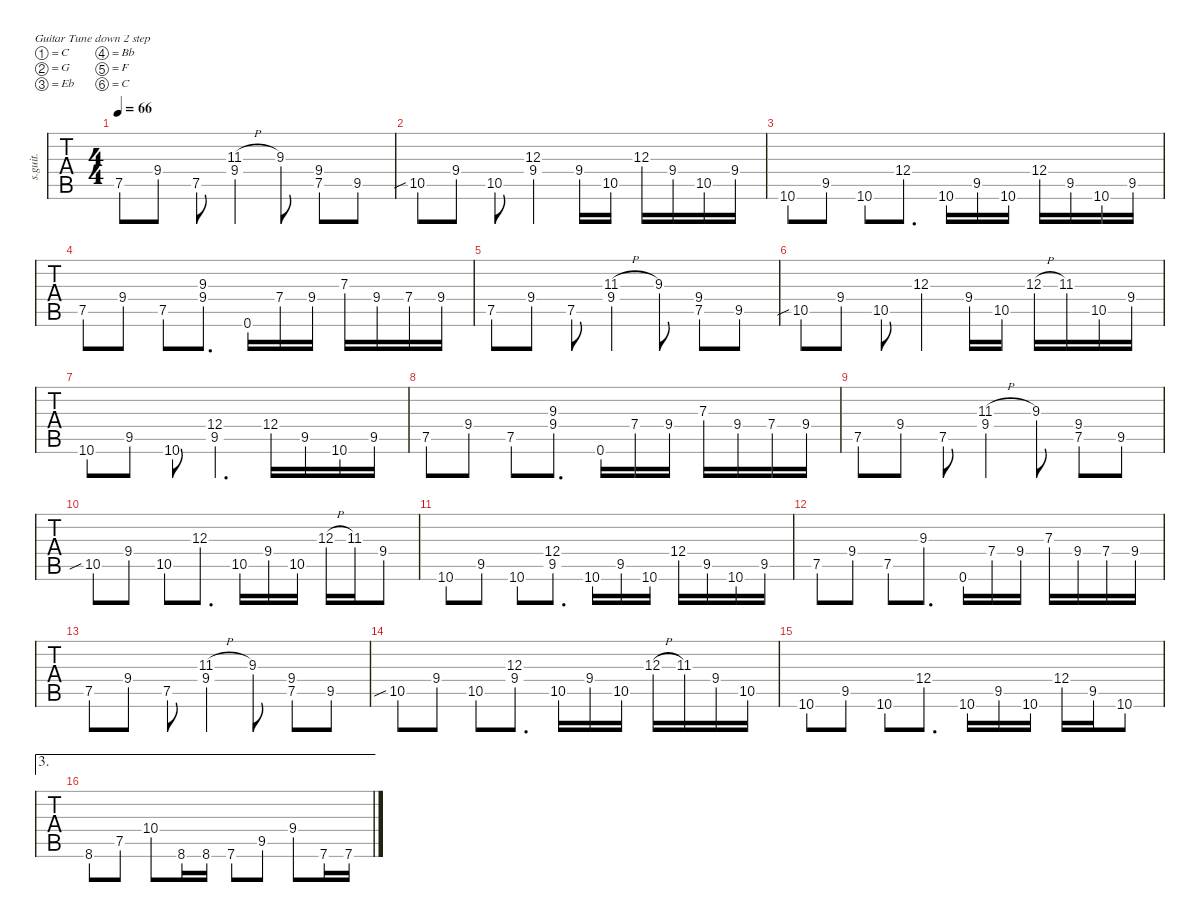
\defaultSystemsLayout 4
\hideDynamics
\bracketExtendMode nobrackets
\otherSystemsTrackNameOrientation horizontal
\track ("Steel Guitar" "s.guit.") {solo instrument acousticguitarsteel}
\staff {tabs}
\tuning (C4 G3 Eb3 Bb2 F2 C2)
\ts (4 4)
\beaming (8 2 2 2 2)
\tempo 66
\clef g2
\ks c
7.5.8{dy mf instrument acousticguitarsteel beam Up} 9.4.8{beam Up} 7.5.8{beam Up} (9.4 11.3{h}).4{beam Up} 9.3.8{beam Down} (9.4 7.5).8{beam Up} 9.5.8{beam Up} |
10.5{sib acc #}.8{beam Up} 9.4.8{beam Up} 10.5{acc #}.8{beam Up} (12.3{acc #} 9.4).4{beam Up} 9.4.16{beam Up} 10.5{acc #}.16{beam Up} 12.3{acc #}.16{beam Up} 9.4.16{beam Up} 10.5{acc #}.16{beam Up} 9.4.16{beam Up} |
10.6{acc #}.8{beam Up} 9.5.8{beam Up} 10.6{acc #}.8{beam Up} 12.4{acc #}.8{d beam Up} 10.6{acc #}.16{beam Up} 9.5.16{beam Up} 10.6{acc #}.16{beam Up} 12.4{acc #}.16{beam Up} 9.5.16{beam Up} 10.6{acc #}.16{beam Up} 9.5.16{beam Up} |
7.5.8{beam Up} 9.4.8{beam Up} 7.5.8{beam Up} (9.4 9.3).8{d beam Up} 0.6.16{beam Up} 7.4.16{beam Up} 9.4.16{beam Up} 7.3{acc #}.16{beam Up} 9.4.16{beam Up} 7.4.16{beam Up} 9.4.16{beam Up} |
7.5.8{beam Up} 9.4.8{beam Up} 7.5.8{beam Up} (9.4 11.3{h}).4{beam Up} 9.3.8{beam Down} (9.4 7.5).8{beam Up} 9.5.8{beam Up} |
10.5{sib acc #}.8{beam Up} 9.4.8{beam Up} 10.5{acc #}.8{beam Up} 12.3{acc #}.4{beam Down} 9.4.16{beam Up} 10.5{acc #}.16{beam Up} 12.3{h acc #}.16{beam Up} 11.3.16{beam Up} 10.5{acc #}.16{beam Up} 9.4.16{beam Up} |
10.6{acc #}.8{beam Up} 9.5.8{beam Up} 10.6{acc #}.8{beam Up} (12.4{acc #} 9.5).4{d beam Up} 12.4{acc #}.16{beam Up} 9.5.16{beam Up} 10.6{acc #}.16{beam Up} 9.5.16{beam Up} |
7.5.8{beam Up} 9.4.8{beam Up} 7.5.8{beam Up} (9.4 9.3).8{d beam Up} 0.6.16{beam Up} 7.4.16{beam Up} 9.4.16{beam Up} 7.3{acc #}.16{beam Up} 9.4.16{beam Up} 7.4.16{beam Up} 9.4.16{beam Up} |
7.5.8{beam Up} 9.4.8{beam Up} 7.5.8{beam Up} (9.4 11.3{h}).4{beam Up} 9.3.8{beam Down} (9.4 7.5).8{beam Up} 9.5.8{beam Up} |
10.5{sib acc #}.8{beam Up} 9.4.8{beam Up} 10.5{acc #}.8{beam Up} 12.3{acc #}.8{d beam Up} 10.5{acc #}.16{beam Up} 9.4.16{beam Up} 10.5{acc #}.16{beam Up} 12.3{h acc #}.16{beam Down} 11.3.16{beam Down} 9.4.8{beam Down} |
10.6{acc #}.8{beam Up} 9.5.8{beam Up} 10.6{acc #}.8{beam Up} (12.4{acc #} 9.5).8{d beam Up} 10.6{acc #}.16{beam Up} 9.5.16{beam Up} 10.6{acc #}.16{beam Up} 12.4{acc #}.16{beam Up} 9.5.16{beam Up} 10.6{acc #}.16{beam Up} 9.5.16{beam Up} |
7.5.8{beam Up} 9.4.8{beam Up} 7.5.8{beam Up} 9.3.8{d beam Up} 0.6.16{beam Up} 7.4.16{beam Up} 9.4.16{beam Up} 7.3{acc #}.16{beam Up} 9.4.16{beam Up} 7.4.16{beam Up} 9.4.16{beam Up} |
7.5.8{beam Up} 9.4.8{beam Up} 7.5.8{beam Up} (9.4 11.3{h}).4{beam Up} 9.3.8{beam Down} (9.4 7.5).8{beam Up} 9.5.8{beam Up} |
10.5{sib acc #}.8{beam Up} 9.4.8{beam Up} 10.5{acc #}.8{beam Up} (12.3{acc #} 9.4).8{d beam Up} 10.5{acc #}.16{beam Up} 9.4.16{beam Up} 10.5{acc #}.16{beam Up} 12.3{h acc #}.16{beam Up} 11.3.16{beam Up} 9.4.16{beam Up} 10.5{acc #}.16{beam Up} |
10.6{acc #}.8{beam Up} 9.5.8{beam Up} 10.6{acc #}.8{beam Up} 12.4{acc #}.8{d beam Up} 10.6{acc #}.16{beam Up} 9.5.16{beam Up} 10.6{acc #}.16{beam Up} 12.4{acc #}.16{beam Up} 9.5.16{beam Up} 10.6{acc #}.8{beam Up} |
\ae 3
8.6{acc #}.8{beam Up} 7.5.8{beam Up} 10.4{acc #}.8{beam Up} 8.6{acc #}.16{beam Up} 8.6{acc #}.16{beam Up} 7.6.8{beam Up} 9.5.8{beam Up} 9.4.8{beam Up} 7.6.16{beam Up} 7.6.16{beam Up}
